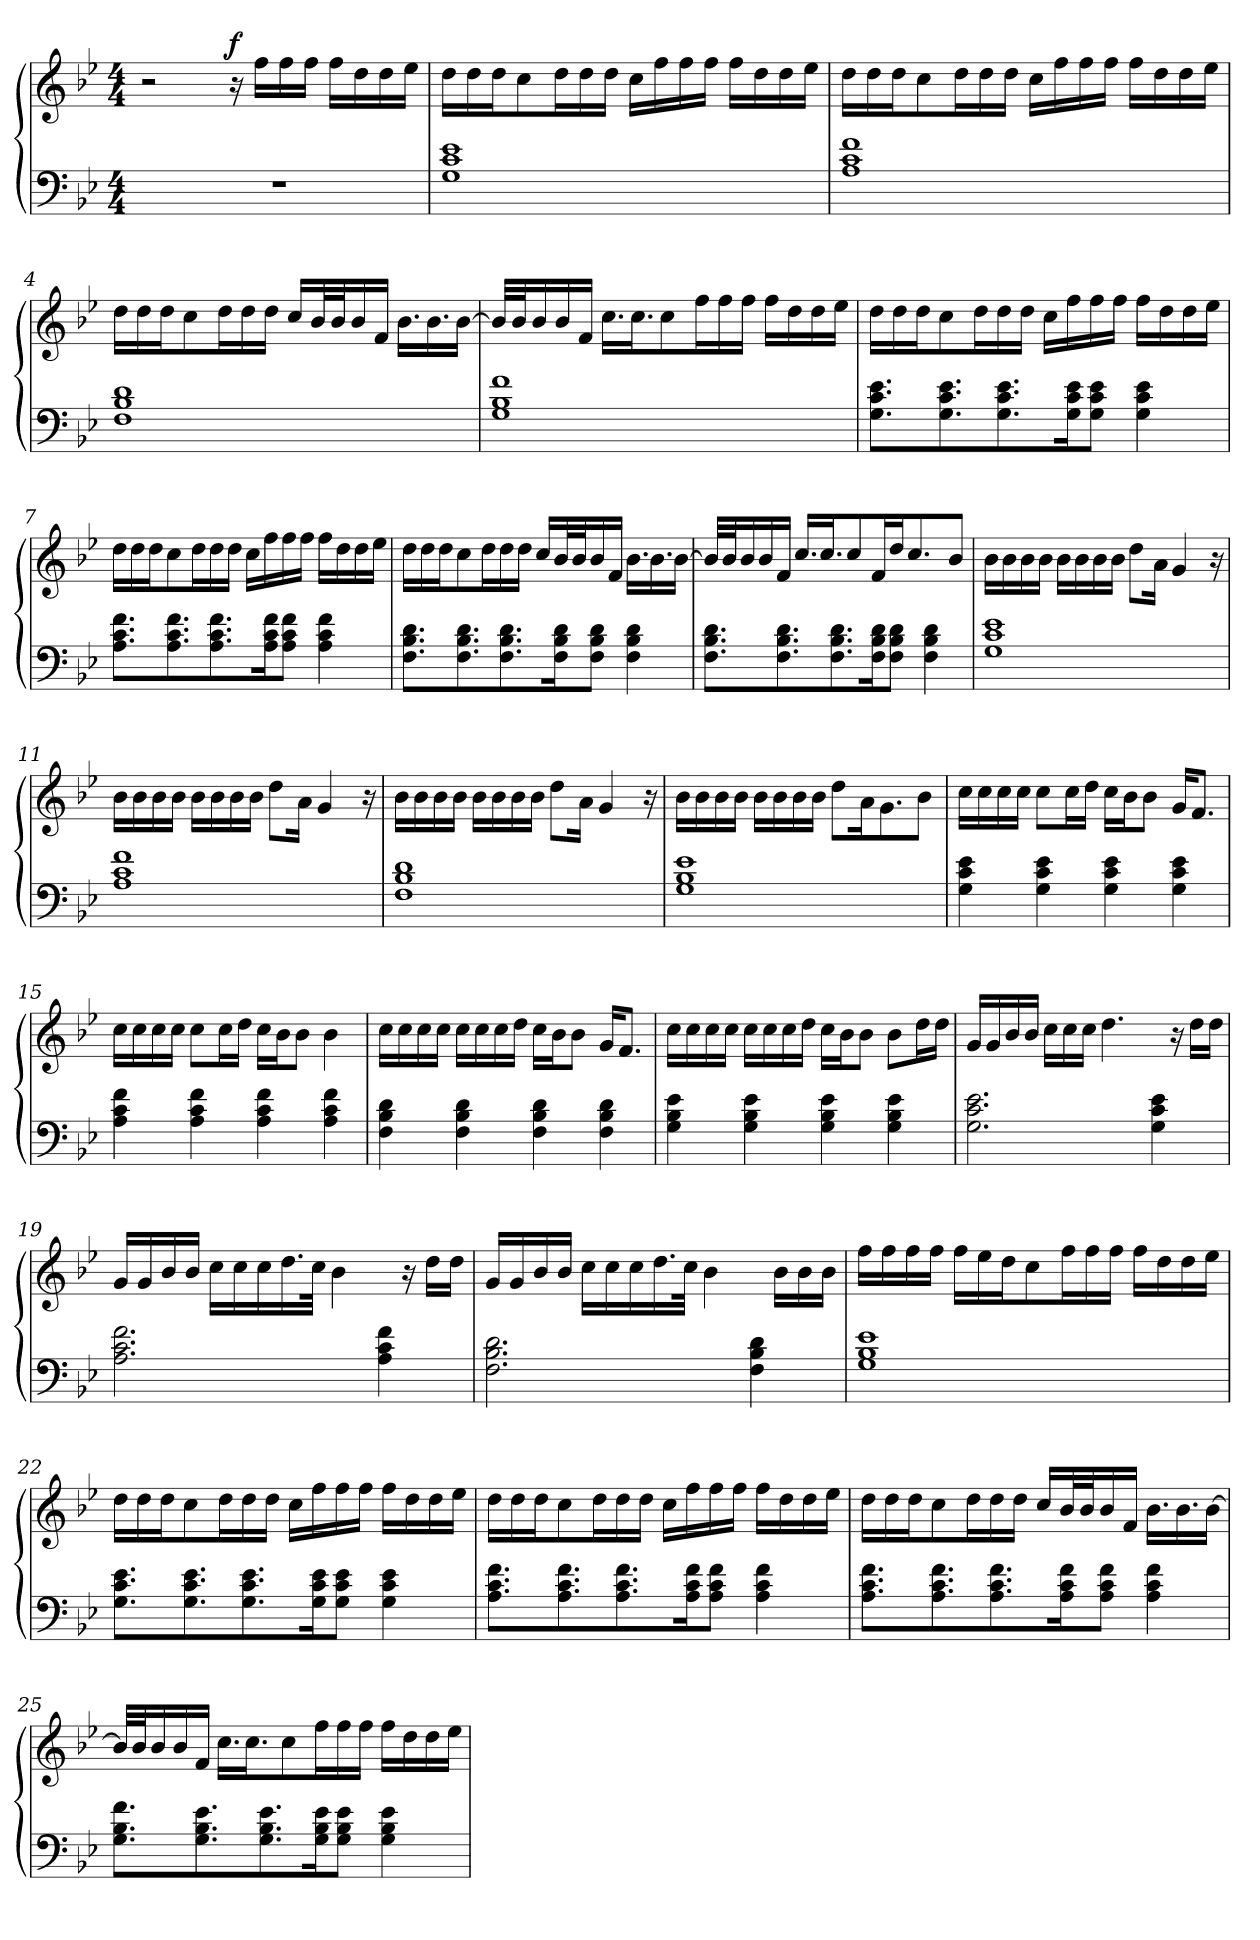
**kern	**kern	**dynam
*part1	*part1	*part1
*staff2	*staff1	*staff1/2
*clefF4	*clefG2	*
*k[b-e-]	*k[b-e-]	*
*M4/4	*M4/4	*
=1	=1	=1
!	!	!LO:DY:a
1r	2r	M.M. = 35
!	!	!LO:DY:a
.	16r	f
.	16ff\LL	.
.	16ff\	.
.	16ff\JJ	.
.	16ff\LL	.
.	16dd\	.
.	16dd\	.
.	16ee-\JJ	.
=2	=2	=2
1G 1c 1e-	16dd\LL	.
.	16dd\	.
.	16dd\J	.
.	8cc\	.
.	16dd\L	.
.	16dd\	.
.	16dd\JJ	.
.	16cc\LL	.
.	16ff\	.
.	16ff\	.
.	16ff\JJ	.
.	16ff\LL	.
.	16dd\	.
.	16dd\	.
.	16ee-\JJ	.
=3	=3	=3
1A 1c 1f	16dd\LL	.
.	16dd\	.
.	16dd\J	.
.	8cc\	.
.	16dd\L	.
.	16dd\	.
.	16dd\JJ	.
.	16cc\LL	.
.	16ff\	.
.	16ff\	.
.	16ff\JJ	.
.	16ff\LL	.
.	16dd\	.
.	16dd\	.
.	16ee-\JJ	.
!!LO:LB:g=z
=4	=4	=4
1F 1B- 1d	16dd\LL	.
.	16dd\	.
.	16dd\J	.
.	8cc\	.
.	16dd\L	.
.	16dd\	.
.	16dd\JJ	.
.	16cc/LL	.
.	32b-/L	.
.	32b-/J	.
.	16b-/	.
.	16f/JJ	.
.	16.b-\LL	.
.	16.b-\	.
.	[16b-\JJ	.
!!LO:LB:g=z
=5	=5	=5
1G 1B- 1f	32b-/LLL]	.
.	32b-/J	.
.	16b-/	.
.	16b-/	.
.	16f/JJ	.
.	16.cc\LL	.
.	16.cc\J	.
.	8cc\	.
.	16ff\L	.
.	16ff\	.
.	16ff\JJ	.
.	16ff\LL	.
.	16dd\	.
.	16dd\	.
.	16ee-\JJ	.
=6	=6	=6
8.G\ 8.c\ 8.e-\L	16dd\LL	.
.	16dd\	.
.	16dd\J	.
8.G\ 8.c\ 8.e-\	8cc\	.
.	16dd\L	.
8.G\ 8.c\ 8.e-\	16dd\	.
.	16dd\JJ	.
.	16cc\LL	.
16G\ 16c\ 16e-\k	16ff\	.
8G\ 8c\ 8e-\J	16ff\	.
.	16ff\JJ	.
4G\ 4c\ 4e-\	16ff\LL	.
.	16dd\	.
.	16dd\	.
.	16ee-\JJ	.
!!LO:LB:g=z
=7	=7	=7
8.A\ 8.c\ 8.f\L	16dd\LL	.
.	16dd\	.
.	16dd\J	.
8.A\ 8.c\ 8.f\	8cc\	.
.	16dd\L	.
8.A\ 8.c\ 8.f\	16dd\	.
.	16dd\JJ	.
.	16cc\LL	.
16A\ 16c\ 16f\k	16ff\	.
8A\ 8c\ 8f\J	16ff\	.
.	16ff\JJ	.
4A\ 4c\ 4f\	16ff\LL	.
.	16dd\	.
.	16dd\	.
.	16ee-\JJ	.
=8	=8	=8
8.F\ 8.B-\ 8.d\L	16dd\LL	.
.	16dd\	.
.	16dd\J	.
8.F\ 8.B-\ 8.d\	8cc\	.
.	16dd\L	.
8.F\ 8.B-\ 8.d\	16dd\	.
.	16dd\JJ	.
.	16cc/LL	.
16F\ 16B-\ 16d\k	32b-/L	.
.	32b-/J	.
8F\ 8B-\ 8d\J	16b-/	.
.	16f/JJ	.
4F\ 4B-\ 4d\	16.b-\LL	.
.	16.b-\	.
.	[16b-\JJ	.
!!LO:LB:g=z
=9	=9	=9
8.F\ 8.B-\ 8.d\L	32b-/LLL]	.
.	32b-/J	.
.	16b-/	.
.	16b-/	.
8.F\ 8.B-\ 8.d\	16f/JJ	.
.	16.cc/LL	.
.	16.cc/J	.
8.F\ 8.B-\ 8.d\	.	.
.	8cc/	.
16F\ 16B-\ 16d\k	16f/L	.
8F\ 8B-\ 8d\J	16dd/J	.
.	8.cc/	.
4F\ 4B-\ 4d\	.	.
.	8b-/J	.
=10	=10	=10
1G 1c 1e-	16b-\LL	.
.	16b-\	.
.	16b-\	.
.	16b-\JJ	.
.	16b-\LL	.
.	16b-\	.
.	16b-\	.
.	16b-\JJ	.
.	8dd\L	.
.	16a\Jk	.
.	4g/	.
.	16r	.
=11	=11	=11
1A 1c 1f	16b-\LL	.
.	16b-\	.
.	16b-\	.
.	16b-\JJ	.
.	16b-\LL	.
.	16b-\	.
.	16b-\	.
.	16b-\JJ	.
.	8dd\L	.
.	16a\Jk	.
.	4g/	.
.	16r	.
!!LO:PB:g=z
=12	=12	=12
1F 1B- 1d	16b-\LL	.
.	16b-\	.
.	16b-\	.
.	16b-\JJ	.
.	16b-\LL	.
.	16b-\	.
.	16b-\	.
.	16b-\JJ	.
.	8dd\L	.
.	16a\Jk	.
.	4g/	.
.	16r	.
!!LO:LB:g=z
=13	=13	=13
1G 1B- 1e-	16b-\LL	.
.	16b-\	.
.	16b-\	.
.	16b-\JJ	.
.	16b-\LL	.
.	16b-\	.
.	16b-\	.
.	16b-\JJ	.
.	8dd\L	.
.	16a\k	.
.	8.g\	.
.	8b-\J	.
=14	=14	=14
4G\ 4c\ 4e-\	16cc\LL	.
.	16cc\	.
.	16cc\	.
.	16cc\JJ	.
4G\ 4c\ 4e-\	8cc\L	.
.	16cc\L	.
.	16dd\JJ	.
4G\ 4c\ 4e-\	16cc\LL	.
.	16b-\J	.
.	8b-\J	.
4G\ 4c\ 4e-\	16g/KL	.
.	8.f/J	.
=15	=15	=15
4A\ 4c\ 4f\	16cc\LL	.
.	16cc\	.
.	16cc\	.
.	16cc\JJ	.
4A\ 4c\ 4f\	8cc\L	.
.	16cc\L	.
.	16dd\JJ	.
4A\ 4c\ 4f\	16cc\LL	.
.	16b-\J	.
.	8b-\J	.
4A\ 4c\ 4f\	4b-\	.
!!LO:LB:g=z
=16	=16	=16
4F\ 4B-\ 4d\	16cc\LL	.
.	16cc\	.
.	16cc\	.
.	16cc\JJ	.
4F\ 4B-\ 4d\	16cc\LL	.
.	16cc\	.
.	16cc\	.
.	16dd\JJ	.
4F\ 4B-\ 4d\	16cc\LL	.
.	16b-\J	.
.	8b-\J	.
4F\ 4B-\ 4d\	16g/KL	.
.	8.f/J	.
!!LO:LB:g=z
=17	=17	=17
4G\ 4B-\ 4e-\	16cc\LL	.
.	16cc\	.
.	16cc\	.
.	16cc\JJ	.
4G\ 4B-\ 4e-\	16cc\LL	.
.	16cc\	.
.	16cc\	.
.	16dd\JJ	.
4G\ 4B-\ 4e-\	16cc\LL	.
.	16b-\J	.
.	8b-\J	.
4G\ 4B-\ 4e-\	8b-\L	.
.	16dd\L	.
.	16dd\JJ	.
=18	=18	=18
2.G\ 2.c\ 2.e-\	16g/LL	.
.	16g/	.
.	16b-/	.
.	16b-/JJ	.
.	16cc\LL	.
.	16cc\	.
.	16cc\JJ	.
.	4.dd\	.
4G\ 4c\ 4e-\	.	.
.	16r	.
.	16dd\LL	.
.	16dd\JJ	.
=19	=19	=19
2.A\ 2.c\ 2.f\	16g/LL	.
.	16g/	.
.	16b-/	.
.	16b-/JJ	.
.	16cc\LL	.
.	16cc\	.
.	16cc\	.
.	16.dd\	.
.	32cc\JJk	.
.	4b-\	.
4A\ 4c\ 4f\	.	.
.	16r	.
.	16dd\LL	.
.	16dd\JJ	.
!!LO:LB:g=z
=20	=20	=20
2.F\ 2.B-\ 2.d\	16g/LL	.
.	16g/	.
.	16b-/	.
.	16b-/JJ	.
.	16cc\LL	.
.	16cc\	.
.	16cc\	.
.	16.dd\	.
.	32cc\JJk	.
.	4b-\	.
4F\ 4B-\ 4d\	.	.
.	16b-\LL	.
.	16b-\	.
.	16b-\JJ	.
!!LO:LB:g=z
=21	=21	=21
1G 1B- 1e-	16ff\LL	.
.	16ff\	.
.	16ff\	.
.	16ff\JJ	.
.	16ff\LL	.
.	16ee-\	.
.	16dd\J	.
.	8cc\	.
.	16ff\L	.
.	16ff\	.
.	16ff\JJ	.
.	16ff\LL	.
.	16dd\	.
.	16dd\	.
.	16ee-\JJ	.
=22	=22	=22
8.G\ 8.c\ 8.e-\L	16dd\LL	.
.	16dd\	.
.	16dd\J	.
8.G\ 8.c\ 8.e-\	8cc\	.
.	16dd\L	.
8.G\ 8.c\ 8.e-\	16dd\	.
.	16dd\JJ	.
.	16cc\LL	.
16G\ 16c\ 16e-\k	16ff\	.
8G\ 8c\ 8e-\J	16ff\	.
.	16ff\JJ	.
4G\ 4c\ 4e-\	16ff\LL	.
.	16dd\	.
.	16dd\	.
.	16ee-\JJ	.
!!LO:PB:g=z
=23	=23	=23
8.A\ 8.c\ 8.f\L	16dd\LL	.
.	16dd\	.
.	16dd\J	.
8.A\ 8.c\ 8.f\	8cc\	.
.	16dd\L	.
8.A\ 8.c\ 8.f\	16dd\	.
.	16dd\JJ	.
.	16cc\LL	.
16A\ 16c\ 16f\k	16ff\	.
8A\ 8c\ 8f\J	16ff\	.
.	16ff\JJ	.
4A\ 4c\ 4f\	16ff\LL	.
.	16dd\	.
.	16dd\	.
.	16ee-\JJ	.
=24	=24	=24
8.A\ 8.c\ 8.f\L	16dd\LL	.
.	16dd\	.
.	16dd\J	.
8.A\ 8.c\ 8.f\	8cc\	.
.	16dd\L	.
8.A\ 8.c\ 8.f\	16dd\	.
.	16dd\JJ	.
.	16cc/LL	.
16A\ 16c\ 16f\k	32b-/L	.
.	32b-/J	.
8A\ 8c\ 8f\J	16b-/	.
.	16f/JJ	.
4A\ 4c\ 4f\	16.b-\LL	.
.	16.b-\	.
.	[16b-\JJ	.
!!LO:LB:g=z
=25	=25	=25
8.G\ 8.B-\ 8.f\L	32b-/LLL]	.
.	32b-/J	.
.	16b-/	.
.	16b-/	.
8.G\ 8.B-\ 8.e-\	16f/JJ	.
.	16.cc\LL	.
.	16.cc\J	.
8.G\ 8.B-\ 8.e-\	.	.
.	8cc\	.
16G\ 16B-\ 16e-\k	16ff\L	.
8G\ 8B-\ 8e-\J	16ff\	.
.	16ff\JJ	.
4G\ 4B-\ 4e-\	16ff\LL	.
.	16dd\	.
.	16dd\	.
.	16ee-\JJ	.
=	=	=
*-	*-	*-
